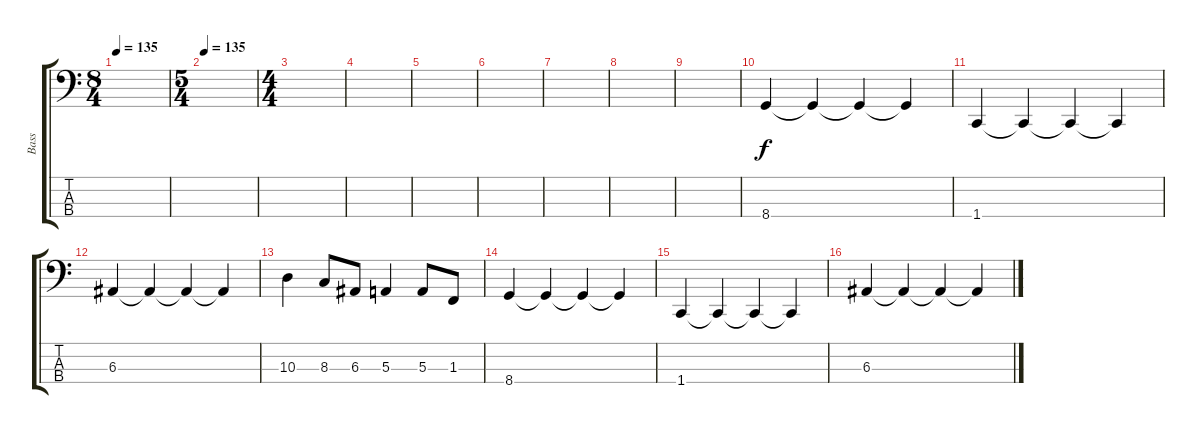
\track ("Bass" "Bass") {instrument acousticbass}
\staff {score tabs}
\tuning (D2 A1 E1 B0) {hide}
\ts (8 4)
\tempo 135
\clef f4
\ks c
|
\ts (5 4)
\tempo 135
|
\ts (4 4)
|
|
|
|
|
|
|
8.4.4 8.4{t}.4 8.4{t}.4 8.4{t}.4 |
1.4.4 1.4{t}.4 1.4{t}.4 1.4{t}.4 |
6.3.4 6.3{t}.4 6.3{t}.4 6.3{t}.4 |
10.3.4 8.3.8 6.3.8 5.3.4 5.3.8 1.3.8 |
8.4.4 8.4{t}.4 8.4{t}.4 8.4{t}.4 |
1.4.4 1.4{t}.4 1.4{t}.4 1.4{t}.4 |
6.3.4 6.3{t}.4 6.3{t}.4 6.3{t}.4
